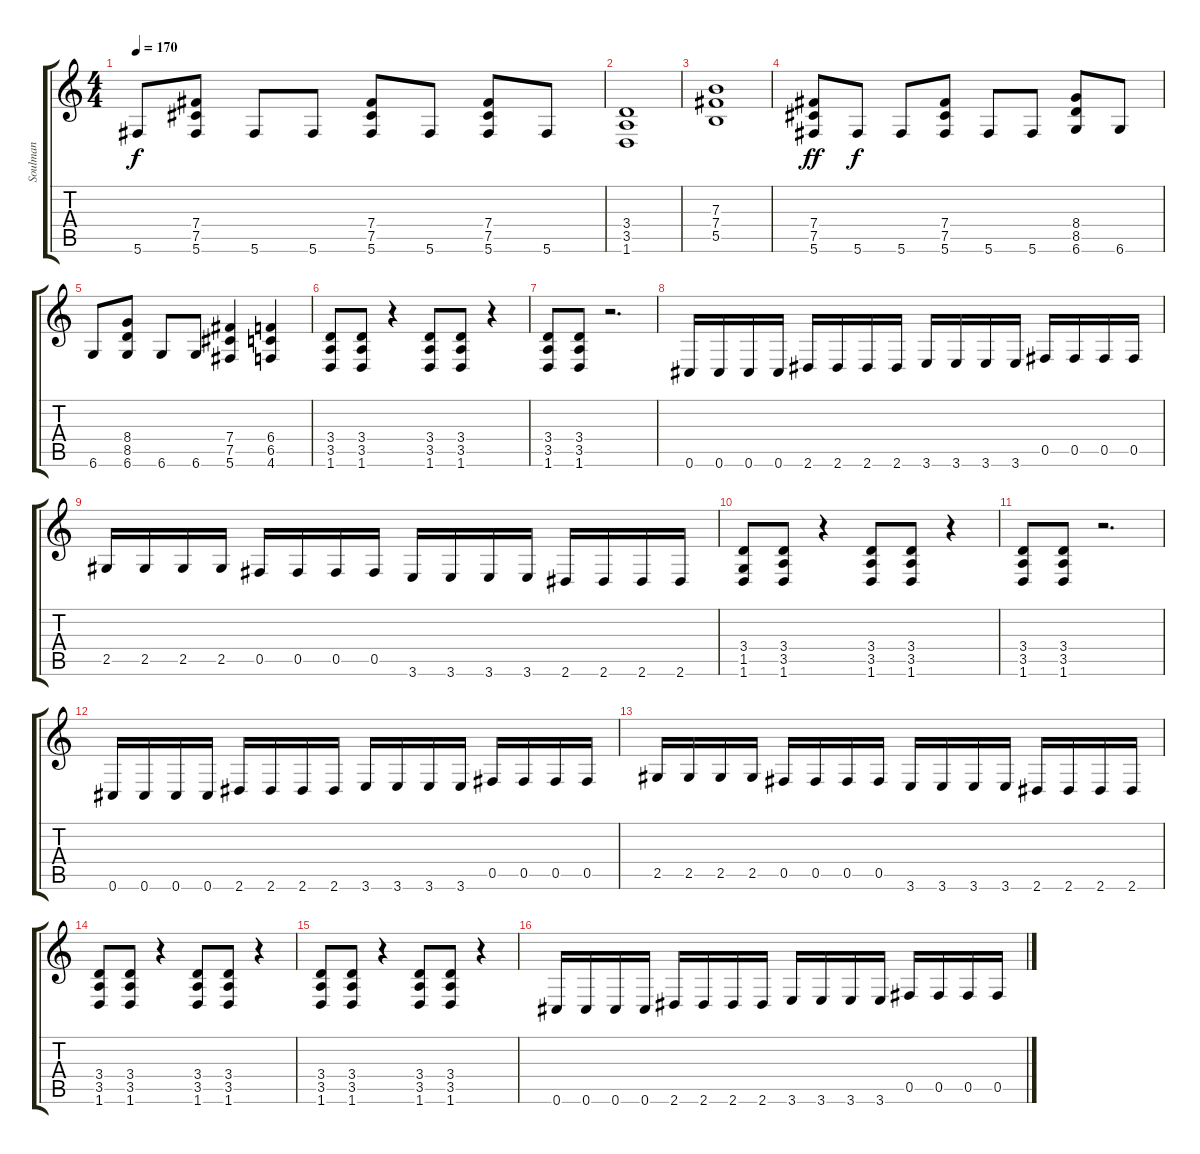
\track ("Soulman" "Soulman") {instrument distortionguitar}
\staff {score tabs}
\tuning (Db4 Ab3 E3 B2 Gb2 Db2) {hide}
\ts (4 4)
\tempo 170
\clef g2
\ks c
5.6.8{dy f} (7.4 7.5 5.6).8 5.6.8 5.6.8 (7.4 7.5 5.6).8 5.6.8 (7.4 7.5 5.6).8 5.6.8 |
(3.4 3.5 1.6).1 |
(7.3 7.4 5.5).1 |
(7.4 7.5 5.6).8{dy ff} 5.6.8{dy f} 5.6.8 (7.4 7.5 5.6).8 5.6.8 5.6.8 (8.4 8.5 6.6).8 6.6.8 |
6.6.8 (8.4 8.5 6.6).8 6.6.8 6.6.8 (7.4 7.5 5.6).4 (6.4 6.5 4.6).4 |
(3.4 3.5 1.6).8 (3.4 3.5 1.6).8 r.4 (3.4 3.5 1.6).8 (3.4 3.5 1.6).8 r.4 |
(3.4 3.5 1.6).8 (3.4 3.5 1.6).8 r.2{d} |
0.6.16 0.6.16 0.6.16 0.6.16 2.6.16 2.6.16 2.6.16 2.6.16 3.6.16 3.6.16 3.6.16 3.6.16 0.5.16 0.5.16 0.5.16 0.5.16 |
2.5.16 2.5.16 2.5.16 2.5.16 0.5.16 0.5.16 0.5.16 0.5.16 3.6.16 3.6.16 3.6.16 3.6.16 2.6.16 2.6.16 2.6.16 2.6.16 |
(3.4 1.5 1.6).8 (3.4 3.5 1.6).8 r.4 (3.4 3.5 1.6).8 (3.4 3.5 1.6).8 r.4 |
(3.4 3.5 1.6).8 (3.4 3.5 1.6).8 r.2{d} |
0.6.16 0.6.16 0.6.16 0.6.16 2.6.16 2.6.16 2.6.16 2.6.16 3.6.16 3.6.16 3.6.16 3.6.16 0.5.16 0.5.16 0.5.16 0.5.16 |
2.5.16 2.5.16 2.5.16 2.5.16 0.5.16 0.5.16 0.5.16 0.5.16 3.6.16 3.6.16 3.6.16 3.6.16 2.6.16 2.6.16 2.6.16 2.6.16 |
(3.4 3.5 1.6).8 (3.4 3.5 1.6).8 r.4 (3.4 3.5 1.6).8 (3.4 3.5 1.6).8 r.4 |
(3.4 3.5 1.6).8 (3.4 3.5 1.6).8 r.4 (3.4 3.5 1.6).8 (3.4 3.5 1.6).8 r.4 |
0.6.16 0.6.16 0.6.16 0.6.16 2.6.16 2.6.16 2.6.16 2.6.16 3.6.16 3.6.16 3.6.16 3.6.16 0.5.16 0.5.16 0.5.16 0.5.16
